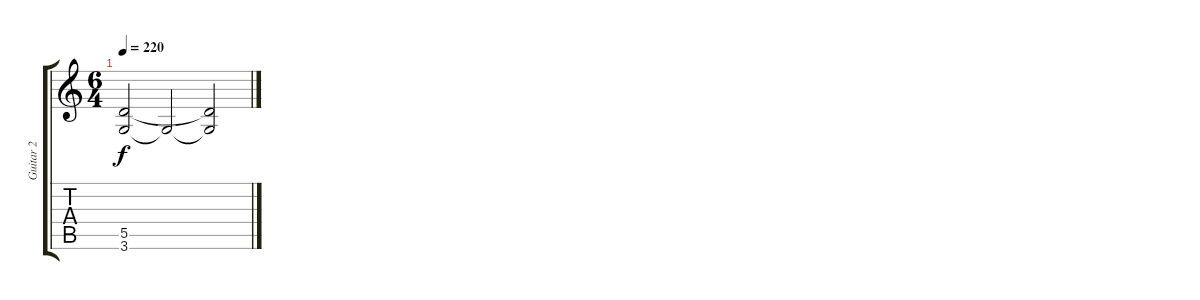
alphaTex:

\track ("Guitar 2" "Guitar 2") {instrument distortionguitar}
\staff {score tabs}
\tuning (E4 B3 G3 D3 A2 E2) {hide}
\ts (6 4)
\tempo 220
\clef g2
\ks c
(5.5 3.6).2{dy f} 3.6{t}.2 (5.5{t} 3.6{t}).2
